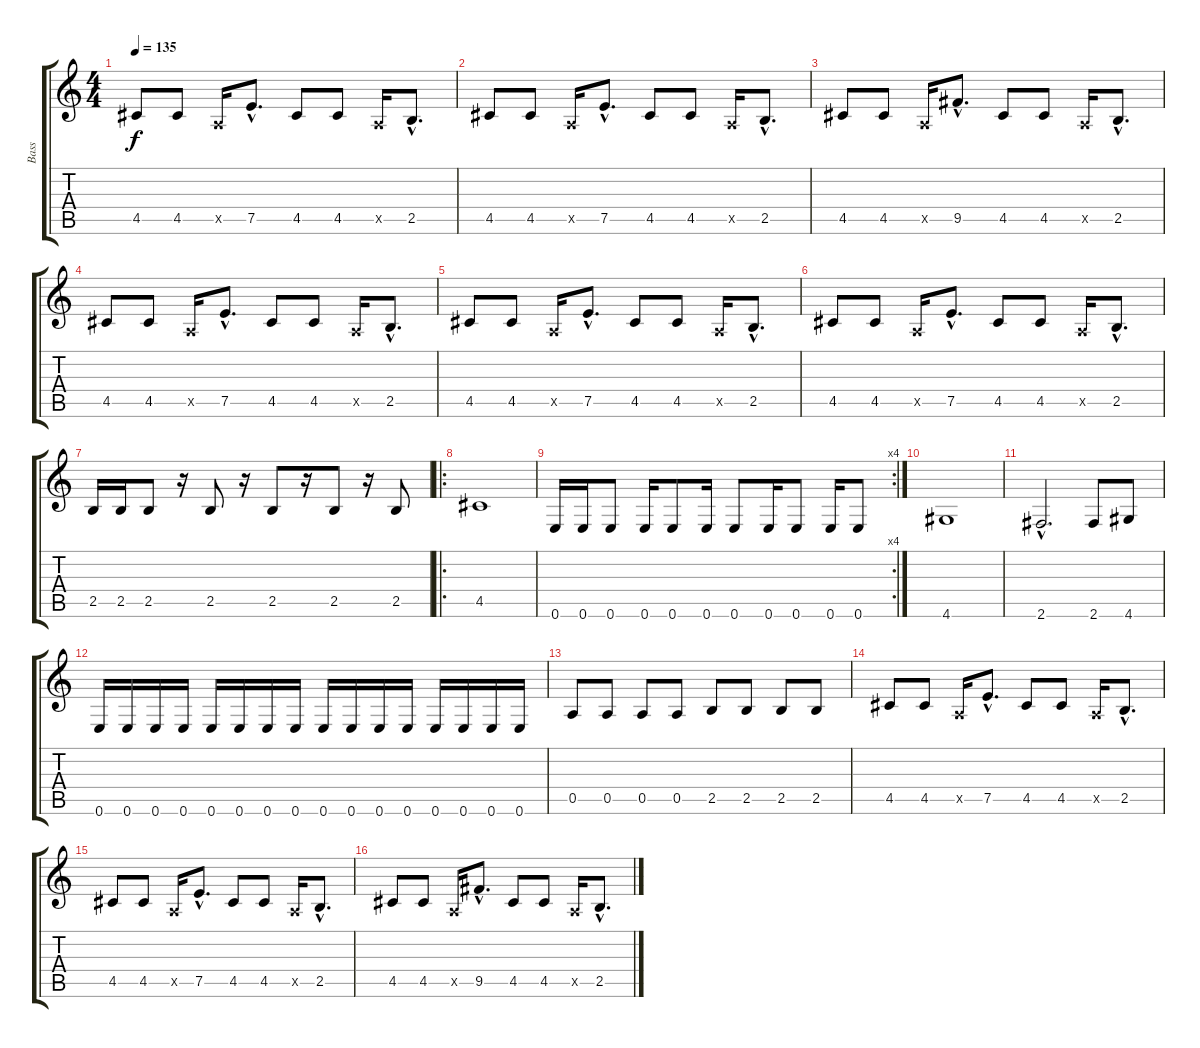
\track ("Bass" "Bass") {instrument electricbassfinger}
\staff {score tabs}
\tuning (E4 B3 G3 D3 A2 E2) {hide}
\ts (4 4)
\tempo 135
\clef g2
\ks c
4.5.8{dy f} 4.5.8 0.5{x}.16 7.5{hac}.8{d} 4.5.8 4.5.8 0.5{x}.16 2.5{hac}.8{d} |
4.5.8 4.5.8 0.5{x}.16 7.5{hac}.8{d} 4.5.8 4.5.8 0.5{x}.16 2.5{hac}.8{d} |
4.5.8 4.5.8 0.5{x}.16 9.5{hac}.8{d} 4.5.8 4.5.8 0.5{x}.16 2.5{hac}.8{d} |
4.5.8 4.5.8 0.5{x}.16 7.5{hac}.8{d} 4.5.8 4.5.8 0.5{x}.16 2.5{hac}.8{d} |
4.5.8 4.5.8 0.5{x}.16 7.5{hac}.8{d} 4.5.8 4.5.8 0.5{x}.16 2.5{hac}.8{d} |
4.5.8 4.5.8 0.5{x}.16 7.5{hac}.8{d} 4.5.8 4.5.8 0.5{x}.16 2.5{hac}.8{d} |
2.5.16 2.5.16 2.5.8 r.16 2.5.8 r.16 2.5.8 r.16 2.5.8 r.16 2.5.8 |
\ro
4.5.1 |
\rc 4
0.6.16 0.6.16 0.6.8 0.6.16 0.6.8 0.6.16 0.6.8 0.6.16 0.6.8 0.6.16 0.6.8 |
4.6.1 |
2.6{hac}.2{d} 2.6.8 4.6.8 |
0.6.16 0.6.16 0.6.16 0.6.16 0.6.16 0.6.16 0.6.16 0.6.16 0.6.16 0.6.16 0.6.16 0.6.16 0.6.16 0.6.16 0.6.16 0.6.16 |
0.5.8 0.5.8 0.5.8 0.5.8 2.5.8 2.5.8 2.5.8 2.5.8 |
4.5.8 4.5.8 0.5{x}.16 7.5{hac}.8{d} 4.5.8 4.5.8 0.5{x}.16 2.5{hac}.8{d} |
4.5.8 4.5.8 0.5{x}.16 7.5{hac}.8{d} 4.5.8 4.5.8 0.5{x}.16 2.5{hac}.8{d} |
4.5.8 4.5.8 0.5{x}.16 9.5{hac}.8{d} 4.5.8 4.5.8 0.5{x}.16 2.5{hac}.8{d}
